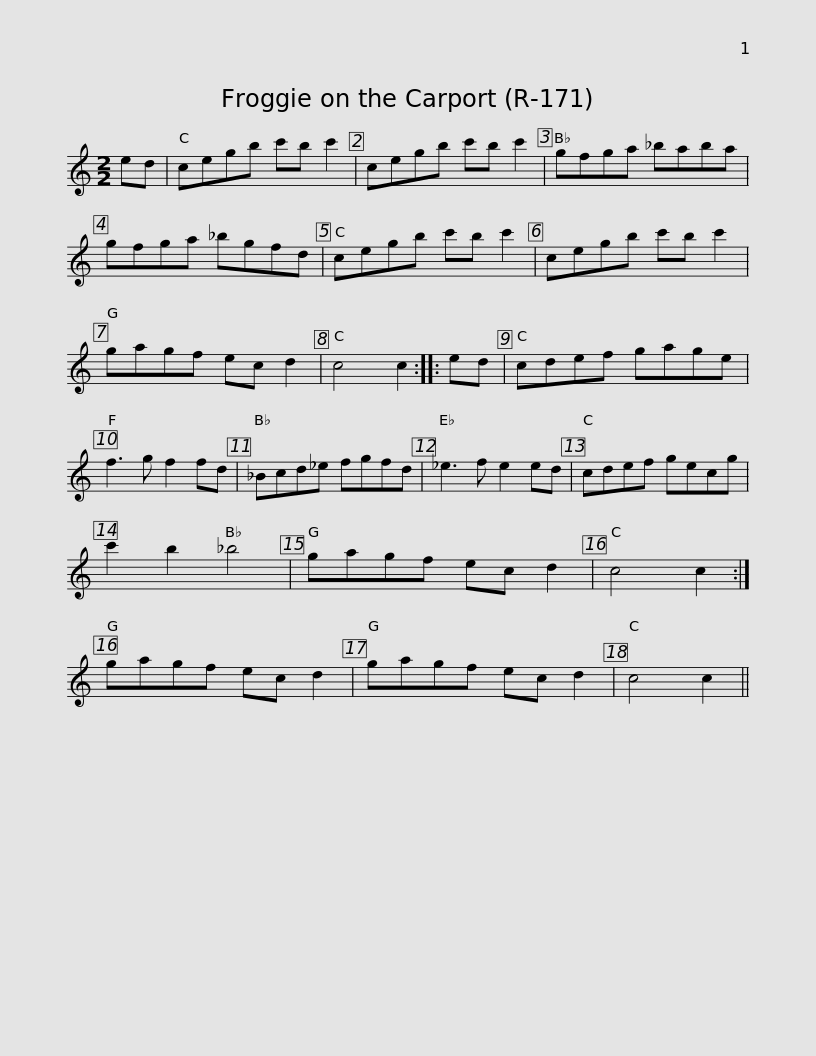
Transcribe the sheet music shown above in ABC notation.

X:1
L:1/8
M:2/2
I:linebreak $
K:C
V:1 treble
V:1
 ed | cegb c'b c'2 | cegb c'b c'2 | gfga _baba | gfga _bgfd |$ %5
 cegb c'b c'2 | cegb c'b c'2 | gagf ec d2 | c4 c2 :: ed | %10
 cdef gage | f3 g f2 fd |$ _Bcd_e fgfd | _e3 f e2 ed | cdef gecg | %15
 c'2 b2 _b4 | gagf ec d2 | c4 c2 :| gagf ec d2 |$ gagf ec d2 | %20
 c4 c2 || %21
